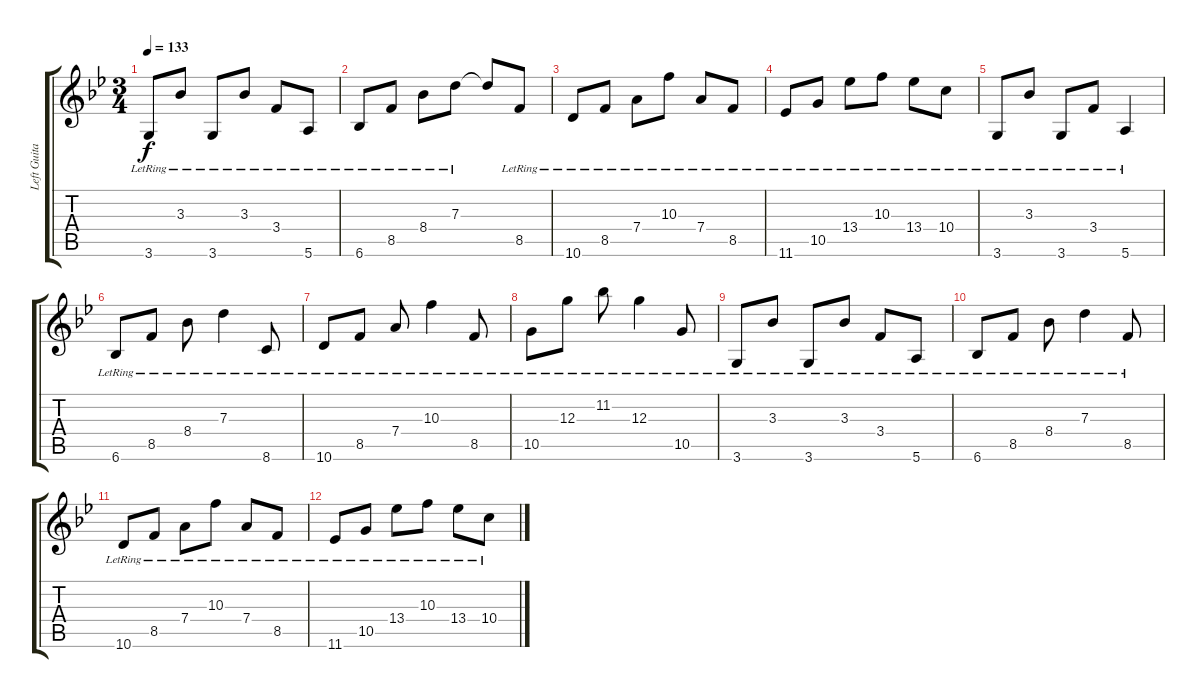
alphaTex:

\track ("Left Guitar" "Left Guita") {instrument acousticguitarnylon}
\staff {score tabs}
\tuning (E4 B3 G3 D3 A2 E2) {hide}
\ts (3 4)
\tempo 133
\clef g2
\ks gminor
3.6{lr}.8{dy f volume 3} 3.3{lr}.8 3.6{lr}.8 3.3{lr}.8 3.4{lr}.8 5.6{lr}.8 |
6.6{lr}.8 8.5{lr}.8 8.4{lr}.8 7.3{lr}.8 7.3{t}.8 8.5{lr}.8 |
10.6{lr}.8 8.5{lr}.8 7.4{lr}.8 10.3{lr}.8 7.4{lr}.8 8.5{lr}.8 |
11.6{lr}.8 10.5{lr}.8 13.4{lr}.8 10.3{lr}.8 13.4{lr}.8 10.4{lr}.8 |
3.6{lr}.8 3.3{lr}.8 3.6{lr}.8 3.4{lr}.8 5.6{lr}.4 |
6.6{lr}.8 8.5{lr}.8 8.4{lr}.8 7.3{lr}.4 8.6{lr}.8 |
10.6{lr}.8{volume 0} 8.5{lr}.8 7.4{lr}.8 10.3{lr}.4 8.5{lr}.8 |
10.5{lr}.8 12.3{lr}.8 11.2{lr}.8 12.3{lr}.4 10.5{lr}.8 |
3.6{lr}.8 3.3{lr}.8 3.6{lr}.8 3.3{lr}.8 3.4{lr}.8 5.6{lr}.8 |
6.6{lr}.8 8.5{lr}.8 8.4{lr}.8 7.3{lr}.4 8.5{lr}.8 |
10.6{lr}.8 8.5{lr}.8 7.4{lr}.8 10.3{lr}.8 7.4{lr}.8 8.5{lr}.8 |
11.6{lr}.8 10.5{lr}.8 13.4{lr}.8 10.3{lr}.8 13.4{lr}.8 10.4{lr}.8
